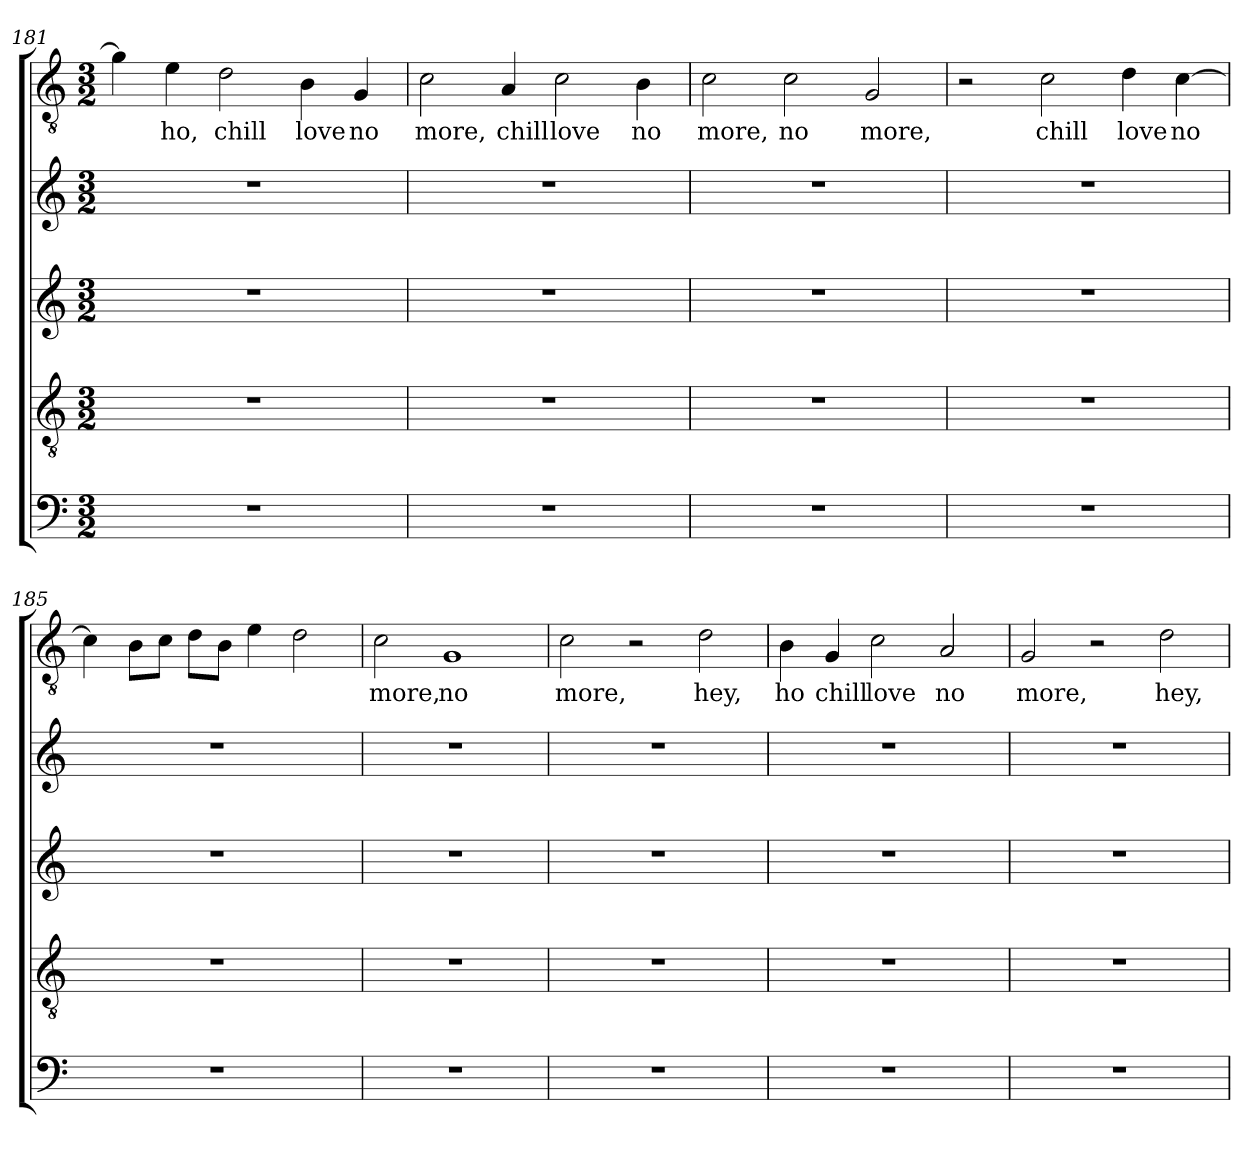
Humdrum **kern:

**kern	**kern	**kern	**kern	**kern	**text
*part5	*part4	*part3	*part2	*part1	*part1
*staff5	*staff4	*staff3	*staff2	*staff1	*staff1
*clefF4	*clefGv2	*clefG2	*clefG2	*clefGv2	*
*k[]	*k[]	*k[]	*k[]	*k[]	*
*C:	*C:	*C:	*C:	*C:	*
*M3/2	*M3/2	*M3/2	*M3/2	*M3/2	*
=181	=181	=181	=181	=181	=181
1.r	1.r	1.r	1.r	4g\]	.
!	!	!	!	!	!LO:LY:b
.	.	.	.	4e\	ho,
!	!	!	!	!	!LO:LY:b
.	.	.	.	2d\	chill
!	!	!	!	!	!LO:LY:b
.	.	.	.	4B\	love
!	!	!	!	!	!LO:LY:b
.	.	.	.	4G/	no
=182	=182	=182	=182	=182	=182
!	!	!	!	!	!LO:LY:b
1.r	1.r	1.r	1.r	2c\	more,
!	!	!	!	!	!LO:LY:b
.	.	.	.	4A/	chill
!	!	!	!	!	!LO:LY:b
.	.	.	.	2c\	love
!	!	!	!	!	!LO:LY:b
.	.	.	.	4B\	no
!!LO:LB:g=z
=183	=183	=183	=183	=183	=183
!	!	!	!	!	!LO:LY:b
1.r	1.r	1.r	1.r	2c\	more,
!	!	!	!	!	!LO:LY:b
.	.	.	.	2c\	no
!	!	!	!	!	!LO:LY:b
.	.	.	.	2G/	more,
=184	=184	=184	=184	=184	=184
1.r	1.r	1.r	1.r	2r	.
!	!	!	!	!	!LO:LY:b
.	.	.	.	2c\	chill
!	!	!	!	!	!LO:LY:b
.	.	.	.	4d\	love
!	!	!	!	!	!LO:LY:b
.	.	.	.	[>4c\	no
=185	=185	=185	=185	=185	=185
1.r	1.r	1.r	1.r	4c\]	.
.	.	.	.	8B\L	.
.	.	.	.	8c\J	.
.	.	.	.	8d\L	.
.	.	.	.	8B\J	.
.	.	.	.	4e\	.
.	.	.	.	2d\	.
=186	=186	=186	=186	=186	=186
!	!	!	!	!	!LO:LY:b
1.r	1.r	1.r	1.r	2c\	more,
!	!	!	!	!	!LO:LY:b
.	.	.	.	1G	no
=187	=187	=187	=187	=187	=187
!	!	!	!	!	!LO:LY:b
1.r	1.r	1.r	1.r	2c\	more,
.	.	.	.	2r	.
!	!	!	!	!	!LO:LY:b
.	.	.	.	2d\	hey,
!!LO:LB:g=z
=188	=188	=188	=188	=188	=188
!	!	!	!	!	!LO:LY:b
1.r	1.r	1.r	1.r	4B\	ho
!	!	!	!	!	!LO:LY:b
.	.	.	.	4G/	chill
!	!	!	!	!	!LO:LY:b
.	.	.	.	2c\	love
!	!	!	!	!	!LO:LY:b
.	.	.	.	2A/	no
=189	=189	=189	=189	=189	=189
!	!	!	!	!	!LO:LY:b
1.r	1.r	1.r	1.r	2G/	more,
.	.	.	.	2r	.
!	!	!	!	!	!LO:LY:b
.	.	.	.	2d\	hey,
=	=	=	=	=	=
*-	*-	*-	*-	*-	*-
